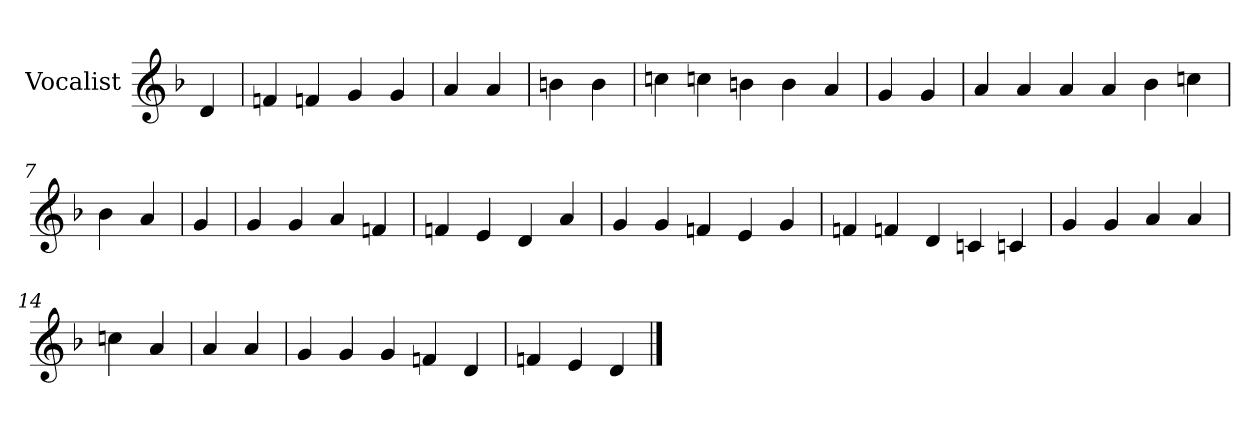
**kern
*part1
*staff1
*I"Vocalist
*k[b-]
*d:
=
4d
=1
4fn
4fn
4g
4g
=2
4a
4a
=3
4bn
4b
=4
4ccn
4ccn
4bn
4b
4a
=5
4g
4g
=6
4a
4a
4a
4a
4b-
4ccn
=7
4b-
4a
=8
4g
=9
4g
4g
4a
4fn
=10
4fn
4e
4d
4a
=11
4g
4g
4fn
4e
4g
=12
4fn
4fn
4d
4cn
4cn
=13
4g
4g
4a
4a
=14
4ccn
4a
=15
4a
4a
=16
4g
4g
4g
4fn
4d
=17
4fn
4e
4d
==
*-
